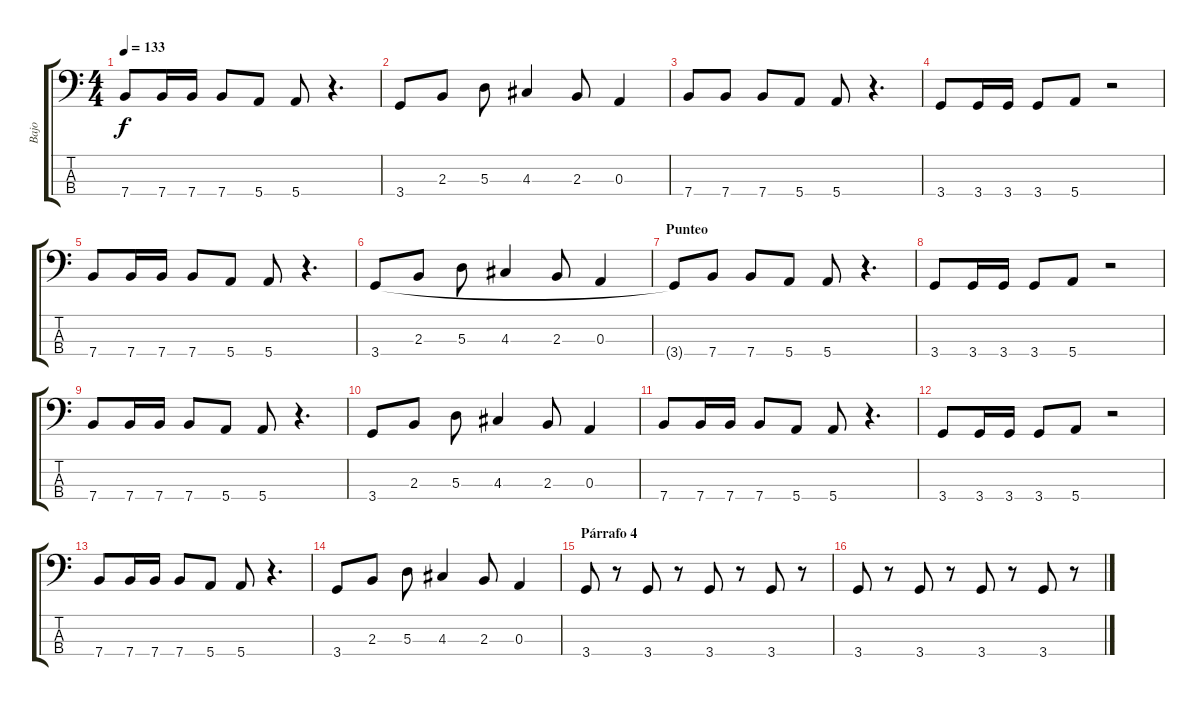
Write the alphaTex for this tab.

\track ("Bajo" "Bajo") {instrument electricbasspick}
\staff {score tabs}
\tuning (G2 D2 A1 E1) {hide}
\ts (4 4)
\tempo 133
\clef f4
\ks c
7.4.8{dy f} 7.4.16 7.4.16 7.4.8 5.4.8 5.4.8 r.4{d} |
3.4.8 2.3.8 5.3.8 4.3.4 2.3.8 0.3.4 |
7.4.8 7.4.8 7.4.8 5.4.8 5.4.8 r.4{d} |
3.4.8 3.4.16 3.4.16 3.4.8 5.4.8 r.2 |
7.4.8 7.4.16 7.4.16 7.4.8 5.4.8 5.4.8 r.4{d} |
3.4.8 2.3.8 5.3.8 4.3.4 2.3.8 0.3.4 |
\section ("" "Punteo")
3.4{t}.8 7.4.8 7.4.8 5.4.8 5.4.8 r.4{d} |
3.4.8 3.4.16 3.4.16 3.4.8 5.4.8 r.2 |
7.4.8 7.4.16 7.4.16 7.4.8 5.4.8 5.4.8 r.4{d} |
3.4.8 2.3.8 5.3.8 4.3.4 2.3.8 0.3.4 |
7.4.8 7.4.16 7.4.16 7.4.8 5.4.8 5.4.8 r.4{d} |
3.4.8 3.4.16 3.4.16 3.4.8 5.4.8 r.2 |
7.4.8 7.4.16 7.4.16 7.4.8 5.4.8 5.4.8 r.4{d} |
3.4.8 2.3.8 5.3.8 4.3.4 2.3.8 0.3.4 |
\section ("" "Párrafo 4")
3.4.8 r.8 3.4.8 r.8 3.4.8 r.8 3.4.8 r.8 |
3.4.8 r.8 3.4.8 r.8 3.4.8 r.8 3.4.8 r.8
